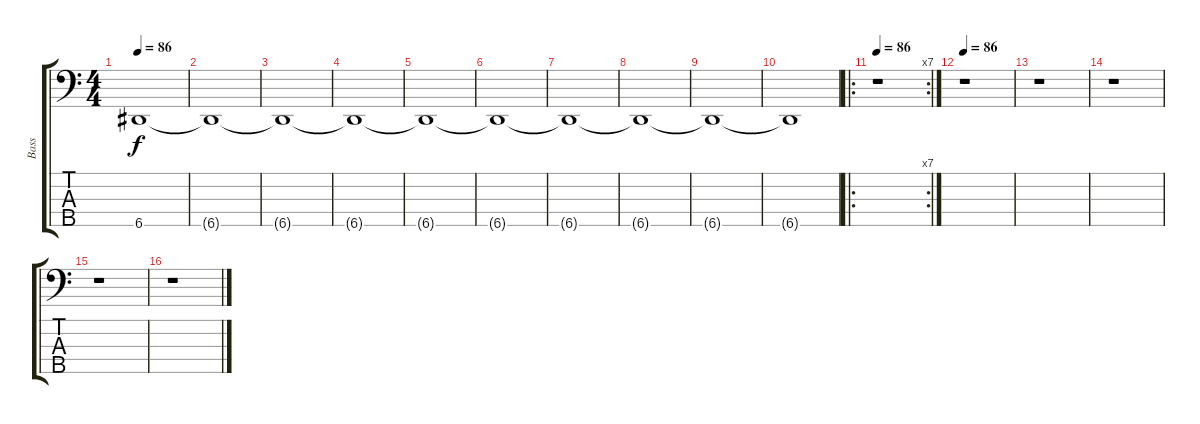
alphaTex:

\track ("Bass" "Bass") {instrument electricbasspick}
\staff {score tabs}
\tuning (F2 C2 G1 D1 A0) {hide}
\ts (4 4)
\tempo 86
\clef f4
\ks c
6.5.1{dy f} |
6.5{t}.1 |
6.5{t}.1 |
6.5{t}.1 |
6.5{t}.1 |
6.5{t}.1 |
6.5{t}.1 |
6.5{t}.1 |
6.5{t}.1 |
6.5{t}.1 |
\ro
\rc 7
\tempo 86
r.1 |
\tempo 86
r.1 |
r.1 |
r.1 |
r.1 |
r.1
